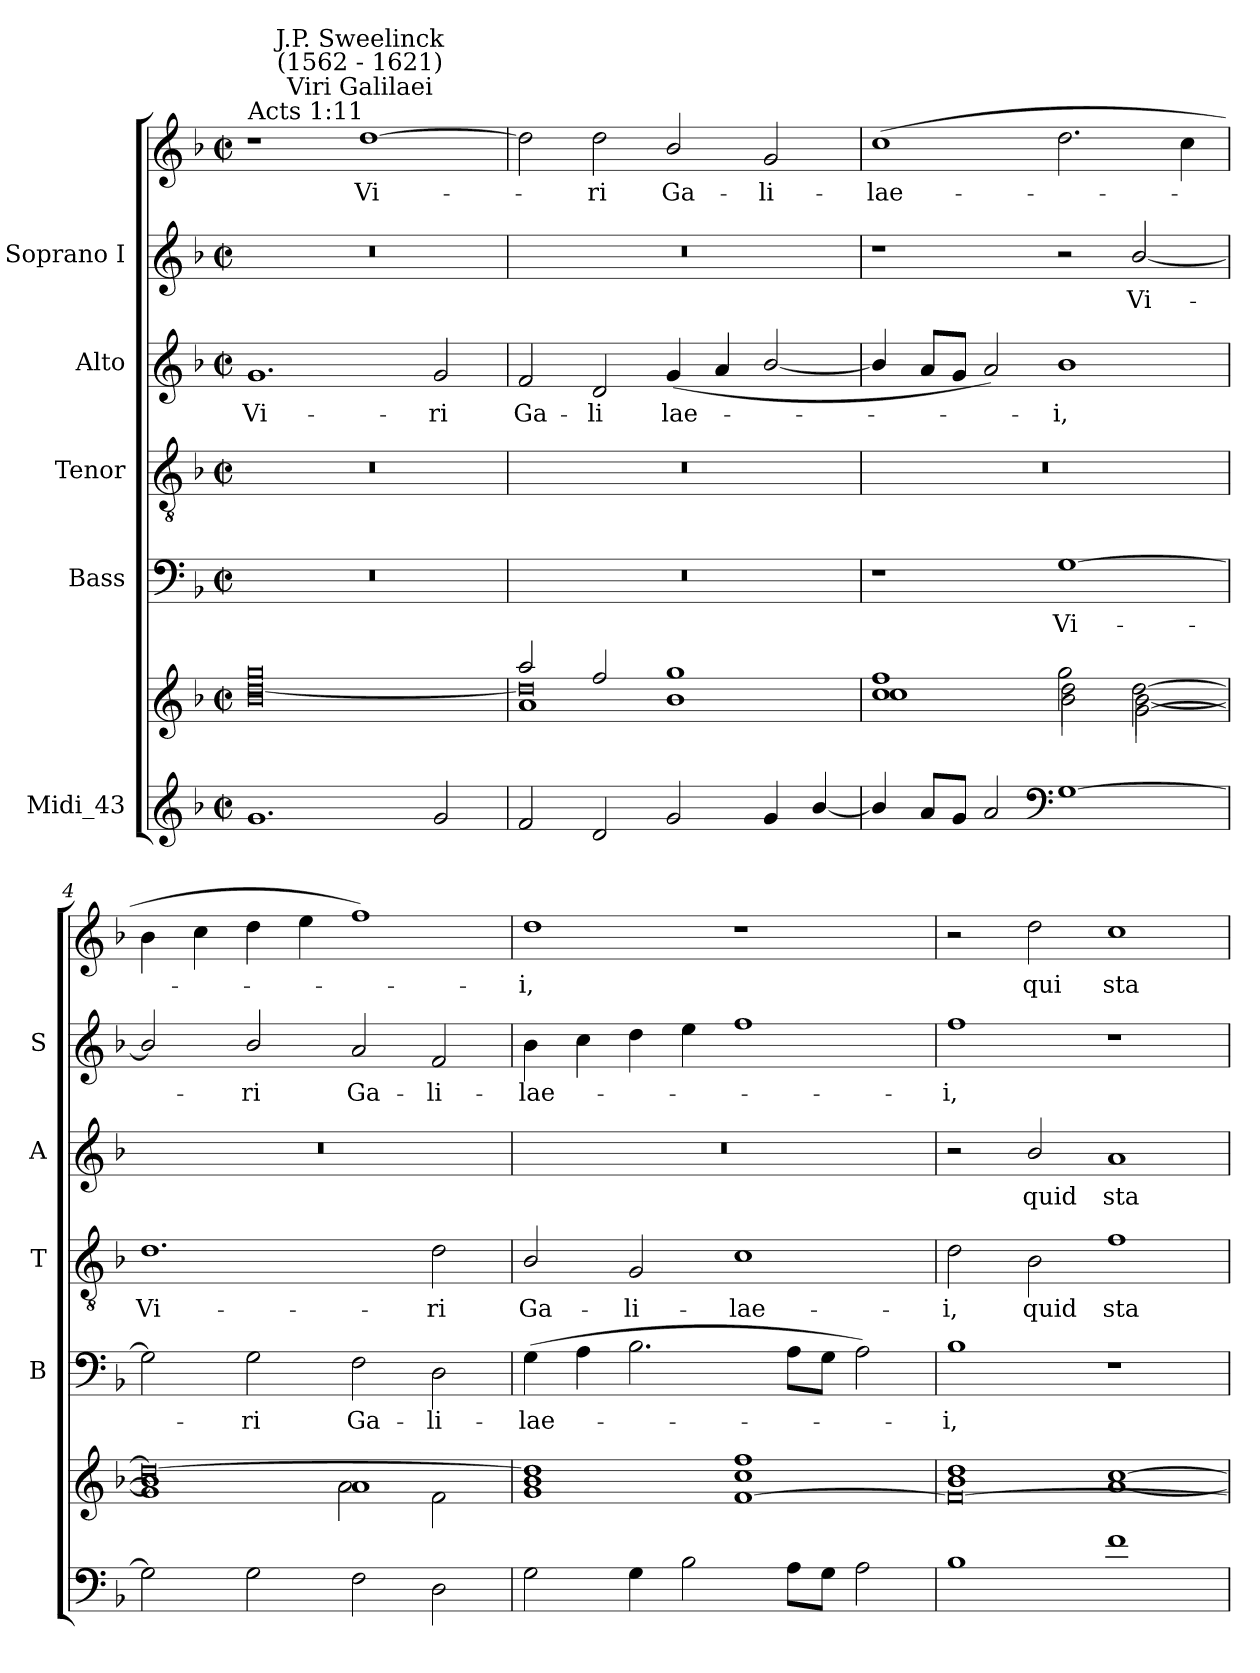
**kern	**kern	**kern	**text	**kern	**text	**kern	**text	**kern	**text	**kern	**text
*part5	*part5	*part4	*part4	*part3	*part3	*part2	*part2	*part1	*part1	*part1	*part1
*staff7	*staff6	*staff5	*staff5	*staff4	*staff4	*staff3	*staff3	*staff2	*staff2	*staff1	*staff1
*I"Midi_43	*	*I"Bass	*	*I"Tenor	*	*I"Alto	*	*I"Soprano I	*	*	*
*	*	*I'B	*	*I'T	*	*I'A	*	*I'S	*	*	*
*clefG2	*clefG2	*clefF4	*	*clefGv2	*	*clefG2	*	*clefG2	*	*clefG2	*
*k[b-]	*k[b-]	*k[b-]	*	*k[b-]	*	*k[b-]	*	*k[b-]	*	*k[b-]	*
*F:	*F:	*F:	*	*F:	*	*F:	*	*F:	*	*F:	*
*M4/2	*M4/2	*M4/2	*	*M4/2	*	*M4/2	*	*M4/2	*	*M4/2	*
*met(c|)	*met(c|)	*met(c|)	*	*met(c|)	*	*met(c|)	*	*met(c|)	*	*met(c|)	*
=1	=1	=1	=1	=1	=1	=1	=1	=1	=1	=1	=1
*	*^	*	*	*	*	*	*	*	*	*	*
*	*	*^	*	*	*	*	*	*	*	*	*	*
!	!	!	!	!	!	!	!	!	!	!	!	!LO:TX:a:t=Acts 1&colon;11	!
!	!	!	!	!	!	!	!	!	!LO:LY:b	!	!	!	!
1.g	0gg/	[0dd\	0b-\	0r	.	0r	.	1.g	Vi-	0r	.	1r	.
!	!	!	!	!	!	!	!	!	!	!	!	!LO:TX:a:cj:t=Viri Galilaei	!
!	!	!	!	!	!	!	!	!	!	!	!	!LO:TX:a:cj:t=J.P. Sweelinck\n(1562 - 1621)	!
!	!	!	!	!	!	!	!	!	!	!	!	!	!LO:LY:b
.	.	.	.	.	.	.	.	.	.	.	.	[1dd	Vi-
!	!	!	!	!	!	!	!	!	!LO:LY:b	!	!	!	!
2g	.	.	.	.	.	.	.	2g	-ri	.	.	.	.
=2	=2	=2	=2	=2	=2	=2	=2	=2	=2	=2	=2	=2	=2
!	!	!	!	!	!	!	!	!	!LO:LY:b	!	!	!	!
2f	2aa/	0dd\]	1a\	0r	.	0r	.	2f	Ga-	0r	.	2dd]	.
!	!	!	!	!	!	!	!	!	!LO:LY:b	!	!	!	!LO:LY:b
2d	2ff/	.	.	.	.	.	.	2d	-li	.	.	2dd	ri
!	!	!	!	!	!	!	!	!	!LO:LY:b	!	!	!	!LO:LY:b
2g	1gg/	.	1b-\	.	.	.	.	(<4g	lae-	.	.	2b-/	Ga-
.	.	.	.	.	.	.	.	4a	.	.	.	.	.
!	!	!	!	!	!	!	!	!	!	!	!	!	!LO:LY:b
4g	.	.	.	.	.	.	.	[2b-/	.	.	.	2g	-li-
[4b-/	.	.	.	.	.	.	.	.	.	.	.	.	.
=3	=3	=3	=3	=3	=3	=3	=3	=3	=3	=3	=3	=3	=3
!	!	!	!	!	!	!	!	!	!	!	!	!	!LO:LY:b
4b-/]	1ff/	1cc\	1cc\	1r	.	0r	.	4b-/]	.	1r	.	(>1cc	-lae-
8aL	.	.	.	.	.	.	.	8aL	.	.	.	.	.
8gJ	.	.	.	.	.	.	.	8gJ	.	.	.	.	.
2a	.	.	.	.	.	.	.	2a)	.	.	.	.	.
*clefF4	*	*	*	*	*	*	*	*	*	*	*	*	*
!	!	!	!	!	!LO:LY:b	!	!	!	!LO:LY:b	!	!	!	!
[1G	2gg\	2dd\	2b-\	[1G	Vi-	.	.	1b-	i,	2r	.	2.dd	.
!	!	!	!	!	!	!	!	!	!	!	!LO:LY:b	!	!
.	[2dd\	[2b-\	[2g\	.	.	.	.	.	.	[2b-/	Vi-	.	.
.	.	.	.	.	.	.	.	.	.	.	.	4cc	.
=4	=4	=4	=4	=4	=4	=4	=4	=4	=4	=4	=4	=4	=4
!	!	!	!	!	!	!	!LO:LY:b	!	!	!	!	!	!
2G]	0dd/_	1b-\]	1g\]	2G]	.	1.d	Vi-	0r	.	2b-/]	.	4b-	.
.	.	.	.	.	.	.	.	.	.	.	.	4cc	.
!	!	!	!	!	!LO:LY:b	!	!	!	!	!	!LO:LY:b	!	!
2G	.	.	.	2G	ri	.	.	.	.	2b-/	ri	4dd	.
.	.	.	.	.	.	.	.	.	.	.	.	4ee	.
!	!	!	!	!	!LO:LY:b	!	!	!	!	!	!LO:LY:b	!	!
2F	.	1a\	2a\	2F	Ga-	.	.	.	.	2a	Ga-	1ff)	.
!	!	!	!	!	!LO:LY:b	!	!LO:LY:b	!	!	!	!LO:LY:b	!	!
2D	.	.	2f\	2D	-li-	2d	-ri	.	.	2f	-li-	.	.
=5	=5	=5	=5	=5	=5	=5	=5	=5	=5	=5	=5	=5	=5
!	!	!	!	!	!LO:LY:b	!	!LO:LY:b	!	!	!	!LO:LY:b	!	!LO:LY:b
2G	1dd/]	1b-\	1g\	(>4G	-lae-	2B-/	Ga-	0r	.	4b-	lae-	1dd	-i,
.	.	.	.	4A	.	.	.	.	.	4cc	.	.	.
!	!	!	!	!	!	!	!LO:LY:b	!	!	!	!	!	!
4G	.	.	.	2.B-	.	2G	-li-	.	.	4dd	.	.	.
2B-	.	.	.	.	.	.	.	.	.	4ee	.	.	.
!	!	!	!	!	!	!	!LO:LY:b	!	!	!	!	!	!
.	1ff/	1cc\	[1f\	.	.	1c	-lae-	.	.	1ff	.	1r	.
8AL	.	.	.	8AL	.	.	.	.	.	.	.	.	.
8GJ	.	.	.	8GJ	.	.	.	.	.	.	.	.	.
2A	.	.	.	2A)	.	.	.	.	.	.	.	.	.
=6	=6	=6	=6	=6	=6	=6	=6	=6	=6	=6	=6	=6	=6
!	!	!	!	!	!LO:LY:b	!	!LO:LY:b	!	!	!	!LO:LY:b	!	!
1B-	1dd/	1b-\	0f\_	1B-	-i,	2d	-i,	2r	.	1ff	-i,	2r	.
!	!	!	!	!	!	!	!LO:LY:b	!	!LO:LY:b	!	!	!	!LO:LY:b
.	.	.	.	.	.	2B-	quid	2b-/	quid	.	.	2dd	qui
!	!	!	!	!	!	!	!LO:LY:b	!	!LO:LY:b	!	!	!	!LO:LY:b
1f	[1cc/	[1a\	.	1r	.	1f	sta-	1a	sta-	1r	.	1cc	sta-
*	*v	*v	*v	*	*	*	*	*	*	*	*	*	*
=	=	=	=	=	=	=	=	=	=	=	=
*-	*-	*-	*-	*-	*-	*-	*-	*-	*-	*-	*-
